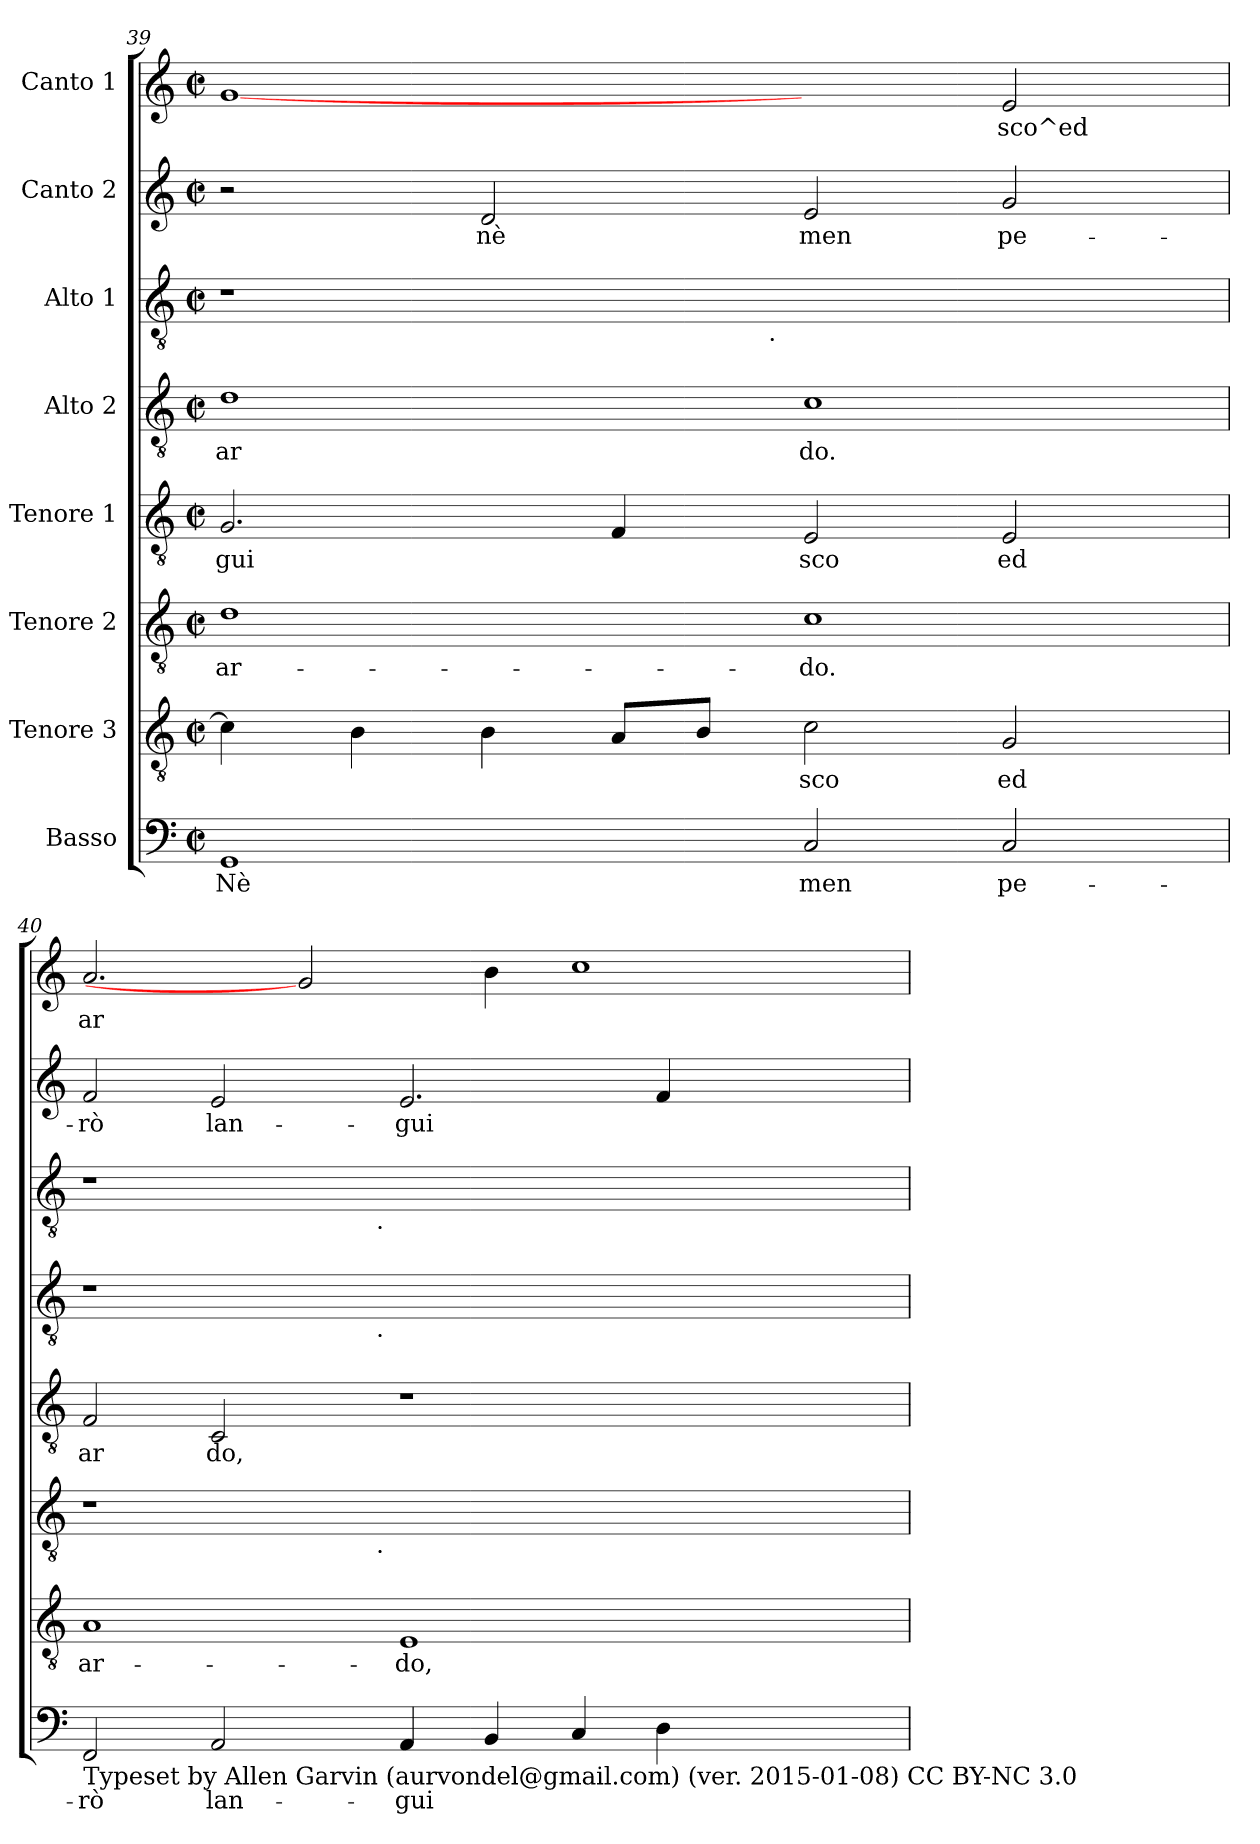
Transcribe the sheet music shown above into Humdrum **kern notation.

**kern	**text	**kern	**text	**kern	**text	**kern	**text	**kern	**text	**kern	**kern	**text	**kern	**text
*part8	*part8	*part7	*part7	*part6	*part6	*part5	*part5	*part4	*part4	*part3	*part2	*part2	*part1	*part1
*staff8	*staff8	*staff7	*staff7	*staff6	*staff6	*staff5	*staff5	*staff4	*staff4	*staff3	*staff2	*staff2	*staff1	*staff1
*I"Basso	*	*I"Tenore 3	*	*I"Tenore 2	*	*I"Tenore 1	*	*I"Alto 2	*	*I"Alto 1	*I"Canto 2	*	*I"Canto 1	*
*clefF4	*	*clefGv2	*	*clefGv2	*	*clefGv2	*	*clefGv2	*	*clefGv2	*clefG2	*	*clefG2	*
*k[]	*	*k[]	*	*k[]	*	*k[]	*	*k[]	*	*k[]	*k[]	*	*k[]	*
*C:	*	*C:	*	*C:	*	*C:	*	*C:	*	*C:	*C:	*	*C:	*
*M2/2	*	*M2/2	*	*M2/2	*	*M2/2	*	*M2/2	*	*M2/2	*M2/2	*	*M2/2	*
*met(c|)	*	*met(c|)	*	*met(c|)	*	*met(c|)	*	*met(c|)	*	*met(c|)	*met(c|)	*	*met(c|)	*
=39	=39	=39	=39	=39	=39	=39	=39	=39	=39	=39	=39	=39	=39	=39
!	!LO:LY:b:cj	!	!LO:LY:b:cj	!	!LO:LY:b:cj	!	!LO:LY:b:cj	!	!LO:LY:b:cj	!	!	!	!	!LO:LY:b:cj
*	*	*	*	*	*	*	*	*	*	*^	*	*	*	*
1GG	Nè	4c\]	--	1d	ar-	2.G/	gui	1d	ar	1r	2ryy	2r	.	[1g	--
!	!	!	!LO:LY:b:cj	!	!	!	!	!	!	!	!	!	!	!	!
.	.	4B\	--	.	.	.	.	.	.	.	.	.	.	.	.
!	!	!	!LO:LY:b:cj	!	!	!	!	!	!	!	!	!	!LO:LY:b:cj	!	!
.	.	4B\	--	.	.	.	.	.	.	.	4...ryy	2d/	nè	.	.
!	!	!	!LO:LY:b:cj	!	!	!	!LO:LY:b:cj	!	!	!	!	!	!	!	!
.	.	8A/L	--	.	.	4F/	.	.	.	.	.	.	.	.	.
!	!	!	!LO:LY:b:cj	!	!	!	!	!	!	!	!	!	!	!	!
.	.	8B/J	--	.	.	.	.	.	.	.	.	.	.	.	.
!	!	!	!	!	!	!	!	!	!	!	!LO:TX:b:t=.	!	!	!	!
.	.	.	.	.	.	.	.	.	.	.	1ryy	.	.	.	.
!	!LO:LY:b:cj	!	!LO:LY:b:cj	!	!LO:LY:b:cj	!	!LO:LY:b:cj	!	!LO:LY:b:cj	!	!	!	!LO:LY:b:cj	!	!
2C/	men	2c\	-sco	1c	-do.	2E/	sco	1c	do.	1ryy	.	2e/	men	2ryy	.
!	!LO:LY:b:cj	!	!LO:LY:b:cj	!	!	!	!LO:LY:b:cj	!	!	!	!	!	!LO:LY:b:cj	!	!LO:LY:b:cj
2C/	pe-	2G/	ed	.	.	2E/	ed	.	.	.	.	2g/	pe-	2e/	-sco^ed
.	.	.	.	.	.	.	.	.	.	.	32ryy	.	.	.	.
=40	=40	=40	=40	=40	=40	=40	=40	=40	=40	=40	=40	=40	=40	=40	=40
!LO:TX:b:t=Typeset by Allen Garvin (aurvondel@gmail.com) (ver. 2015-01-08) CC BY-NC 3.0	!	!	!	!	!	!	!	!	!	!	!	!	!	!	!
!	!LO:LY:b:cj	!	!LO:LY:b:cj	!	!	!	!LO:LY:b:cj	!	!	!	!	!	!LO:LY:b:cj	!	!LO:LY:b:cj
*	*	*	*	*^	*	*	*	*^	*	*	*	*	*	*	*
2FF/	-rò	1A	ar-	1r	2ryy	.	2F/	ar	1r	2ryy	.	1r	2ryy	2f/	-rò	2.a/	ar-
!	!LO:LY:b:cj	!	!	!	!	!	!	!LO:LY:b:cj	!	!	!	!	!	!	!LO:LY:b:cj	!	!
2AA/	lan-	.	.	.	4...ryy	.	2C/	do,	.	4...ryy	.	.	4...ryy	2e/	lan-	.	.
.	.	.	.	.	.	.	.	.	.	.	.	.	.	.	.	2g]	.
!	!	!	!	!	!	!	!	!	!	!	!	!	!LO:TX:b:t=.	!	!	!	!
!	!	!	!	!	!	!	!	!	!	!LO:TX:b:t=.	!	!	!	!	!	!	!
!	!	!	!	!	!LO:TX:b:t=.	!	!	!	!	!	!	!	!	!	!	!	!
.	.	.	.	.	1ryy	.	.	.	.	1ryy	.	.	1ryy	.	.	.	.
!	!LO:LY:b:cj	!	!LO:LY:b:cj	!	!	!	!	!	!	!	!	!	!	!	!LO:LY:b:cj	!	!
4AA/	-gui-	1E	-do,	1.ryy	.	.	1r	.	1.ryy	.	.	1.ryy	.	2.e/	-gui-	.	.
!	!LO:LY:b:cj	!	!	!	!	!	!	!	!	!	!	!	!	!	!	!	!LO:LY:b:cj
4BB/	--	.	.	.	.	.	.	.	.	.	.	.	.	.	.	4b\	--
!	!LO:LY:b:cj	!	!	!	!	!	!	!	!	!	!	!	!	!	!	!	!LO:LY:b:cj
4C/	--	.	.	.	.	.	.	.	.	.	.	.	.	.	.	1cc	--
!	!LO:LY:b:cj	!	!	!	!	!	!	!	!	!	!	!	!	!	!LO:LY:b:cj	!	!
4D\	--	.	.	.	.	.	.	.	.	.	.	.	.	4f/	--	.	.
.	.	.	.	.	2ryy	.	.	.	.	2ryy	.	.	2ryy	.	.	.	.
2ryy	.	2ryy	.	.	.	.	2ryy	.	.	.	.	.	.	2ryy	.	.	.
.	.	.	.	.	32ryy	.	.	.	.	32ryy	.	.	32ryy	.	.	.	.
*	*	*	*	*	*	*	*	*	*v	*v	*	*	*	*	*	*	*
*	*	*	*	*v	*v	*	*	*	*	*	*v	*v	*	*	*	*
=	=	=	=	=	=	=	=	=	=	=	=	=	=	=
*-	*-	*-	*-	*-	*-	*-	*-	*-	*-	*-	*-	*-	*-	*-
